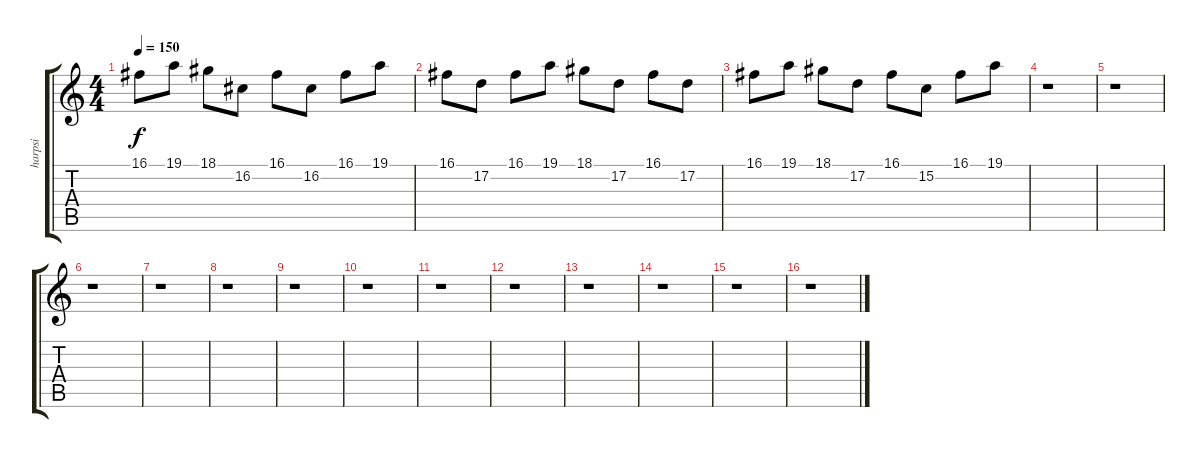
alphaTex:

\track ("harpsi" "harpsi") {instrument harpsichord}
\staff {score tabs}
\tuning (D4 A3 F3 C3 G2 D2) {hide}
\ts (4 4)
\tempo 150
\clef g2
\ks c
16.1.8{dy f} 19.1.8 18.1.8 16.2.8 16.1.8 16.2.8 16.1.8 19.1.8 |
16.1.8 17.2.8 16.1.8 19.1.8 18.1.8 17.2.8 16.1.8 17.2.8 |
16.1.8 19.1.8 18.1.8 17.2.8 16.1.8 15.2.8 16.1.8 19.1.8 |
r.1 |
r.1 |
r.1 |
r.1 |
r.1 |
r.1 |
r.1 |
r.1 |
r.1 |
r.1 |
r.1 |
r.1 |
r.1
